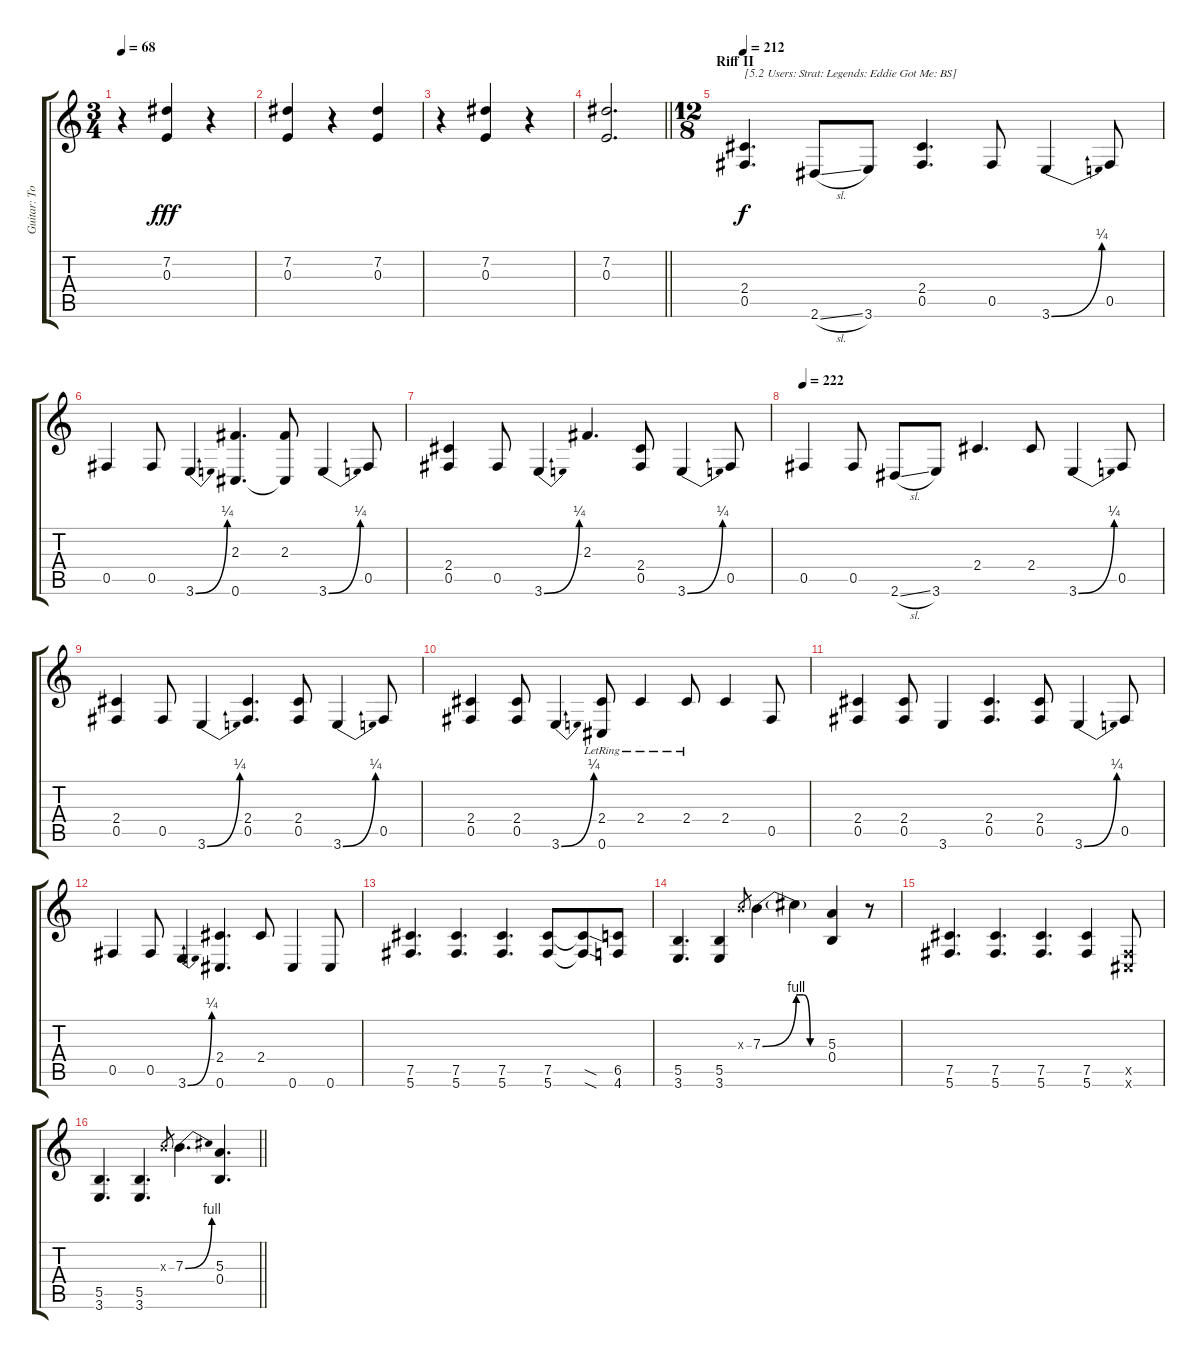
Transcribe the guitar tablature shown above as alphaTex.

\track ("Guitar: Tony" "Guitar: To") {instrument distortionguitar}
\staff {score tabs}
\tuning (Db4 Ab3 E3 B2 Gb2 Db2) {hide}
\ts (3 4)
\tempo 68
\clef g2
\ks c
r.4{dy fff} (7.2 0.3).4 r.4 |
(7.2 0.3).4 r.4 (7.2 0.3).4 |
r.4 (7.2 0.3).4 r.4 |
\barLineRight lightlight
(7.2 0.3).2{d} |
\ts (12 8)
\section ("" "Riff II")
\tempo 212
(2.4 0.5).4{d txt "[5.2 Users: Strat: Legends: Eddie Got Me: BS]" dy f instrument distortionguitar} 2.6{sl}.8 3.6.8 (2.4 0.5).4{d} 0.5.8 3.6{be (bend 0 0 60 1)}.4 0.5.8 |
0.5.4 0.5.8 3.6{be (bend 0 0 60 1)}.4 (2.3 0.6).4{d} (2.3 0.6{t}).8 3.6{be (bend 0 0 60 1)}.4 0.5.8 |
(2.4 0.5).4 0.5.8 3.6{be (bend 0 0 60 1)}.4 2.3.4{d} (2.4 0.5).8 3.6{be (bend 0 0 60 1)}.4 0.5.8 |
\tempo 222
0.5.4 0.5.8 2.6{sl}.8 3.6.8 2.4.4{d} 2.4.8 3.6{be (bend 0 0 60 1)}.4 0.5.8 |
(2.4 0.5).4 0.5.8 3.6{be (bend 0 0 60 1)}.4 (2.4 0.5).4{d} (2.4 0.5).8 3.6{be (bend 0 0 60 1)}.4 0.5.8 |
(2.4 0.5).4 (2.4 0.5).8 3.6{be (bend 0 0 60 1)}.4 (2.4{lr} 0.6).8 2.4{lr}.4 2.4{lr}.8 2.4.4 0.5.8 |
(2.4 0.5).4 (2.4 0.5).8 3.6.4 (2.4 0.5).4{d} (2.4 0.5).8 3.6{be (bend 0 0 60 1)}.4 0.5.8 |
0.5.4 0.5.8 3.6{be (bend 0 0 60 1)}.4 (2.4 0.6).4{d} 2.4.8 0.6.4 0.6.8 |
(7.5 5.6).4{d} (7.5 5.6).4{d} (7.5 5.6).4{d} (7.5 5.6).8 (7.5{sod t} 5.6{sod t}).8 (6.5 4.6).8 |
(5.5 3.6).4{d} (5.5 3.6).4 7.3{x}.8{gr} 7.3{be (bend 0 0 60 4)}.4 7.3{be (custom 0 4 15 4 30 0 60 0) t}.4 (5.3 0.4).4 r.8 |
(7.5 5.6).4{d} (7.5 5.6).4{d} (7.5 5.6).4{d} (7.5 5.6).4 (0.5{x} 0.6{x}).8 |
\barLineRight lightlight
(5.5 3.6).4{d} (5.5 3.6).4{d} 7.3{x}.8{gr} 7.3{be (bend 0 0 60 4)}.4{d} (5.3 0.4).4{d}
